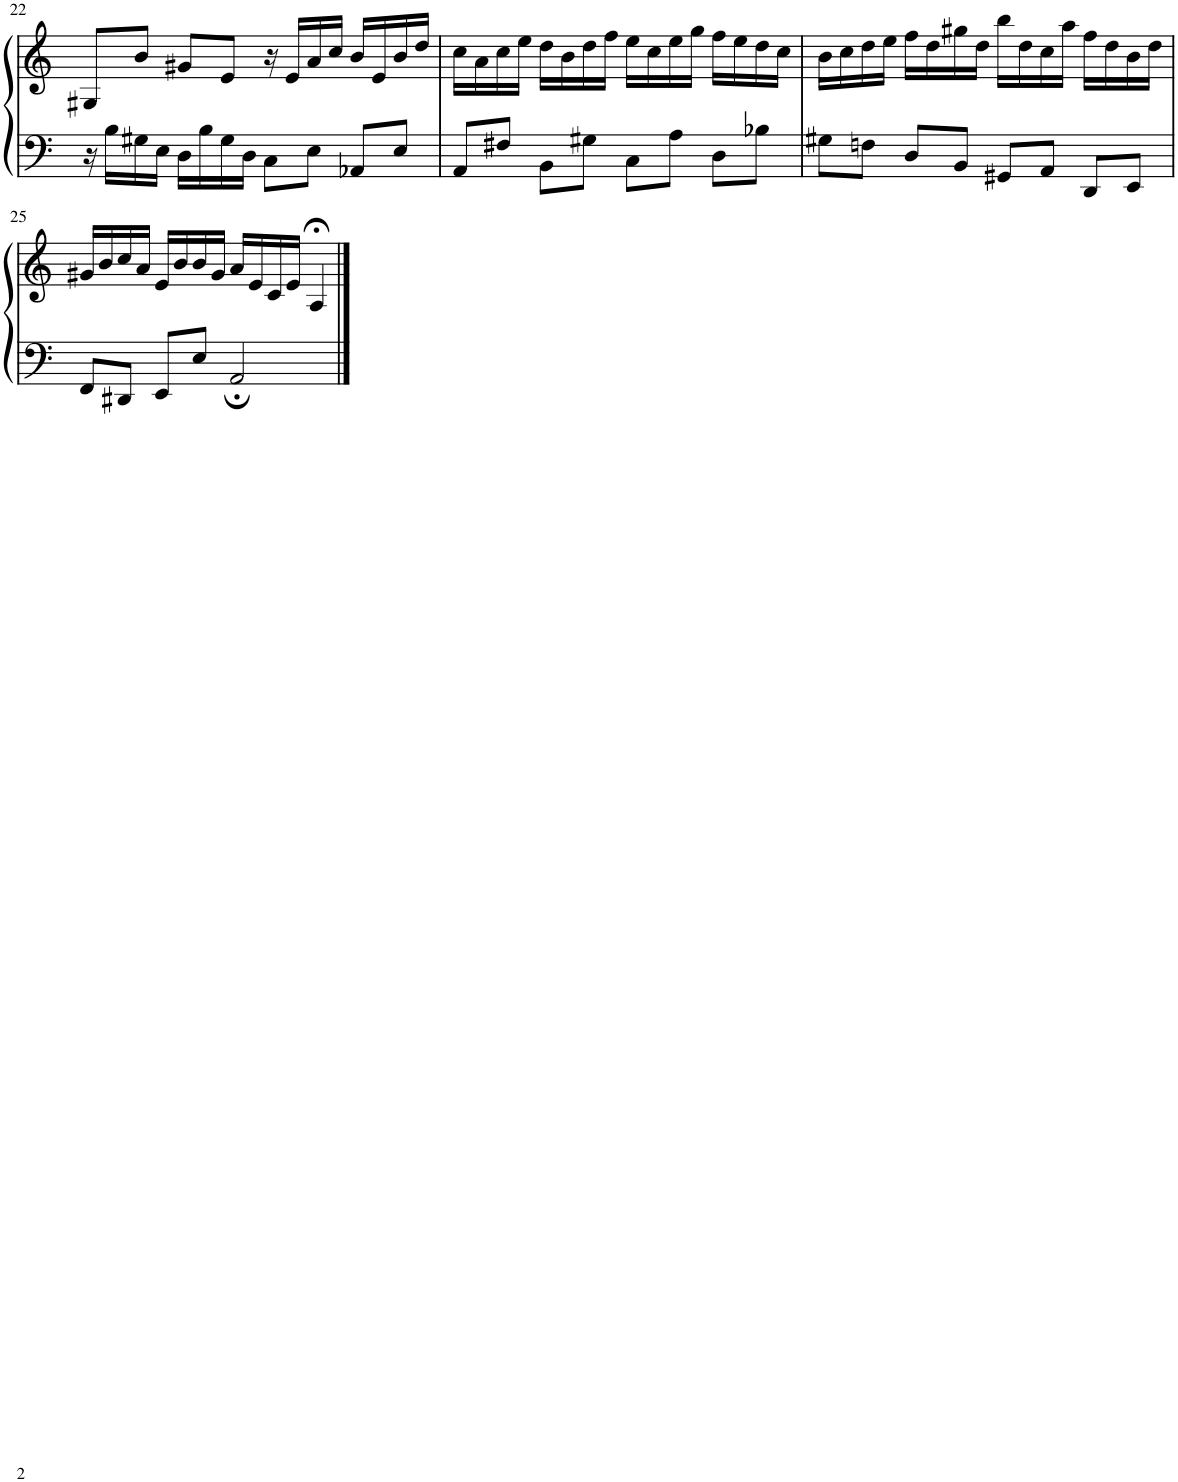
**kern	**kern
*part1	*part1
*staff2	*staff1
*I"Piano	*
*I'Pno	*
!!LO:PB:g=z
*clefF4	*clefG2
*k[]	*k[]
=22	=22
16r	8G#X/L
16B\LL	.
16G#X\	8b/J
16E\JJ	.
16D\LL	8g#X/L
16B\	.
16G#\	8e/J
16D\JJ	.
8C\L	16r
.	16e/LL
8E\J	16a/
.	16cc/JJ
8AA-X/L	16b/LL
.	16e/
8E/J	16b/
.	16dd/JJ
=23	=23
8AA/L	16cc\LL
.	16a\
8F#X/J	16cc\
.	16ee\JJ
8BB\L	16dd\LL
.	16b\
8G#X\J	16dd\
.	16ff\JJ
8C\L	16ee\LL
.	16cc\
8A\J	16ee\
.	16gg\JJ
8D\L	16ff\LL
.	16ee\
8B-X\J	16dd\
.	16cc\JJ
=24	=24
8G#X\L	16b\LL
.	16cc\
8Fn\J	16dd\
.	16ee\JJ
8D/L	16ff\LL
.	16dd\
8BB/J	16gg#X\
.	16dd\JJ
8GG#X/L	16bb\LL
.	16dd\
8AA/J	16cc\
.	16aa\JJ
8DD/L	16ff\LL
.	16dd\
8EE/J	16b\
.	16dd\JJ
!!LO:LB:g=z
=25	=25
8FF/L	16g#X/LL
.	16b/
8DD#X/J	16cc/
.	16a/JJ
8EE/L	16e/LL
.	16b/
8E/J	16b/
.	16g#/JJ
2AA;/	16a/LL
.	16e/
.	16c/
.	16e/JJ
.	4A;</
==	==
*-	*-
